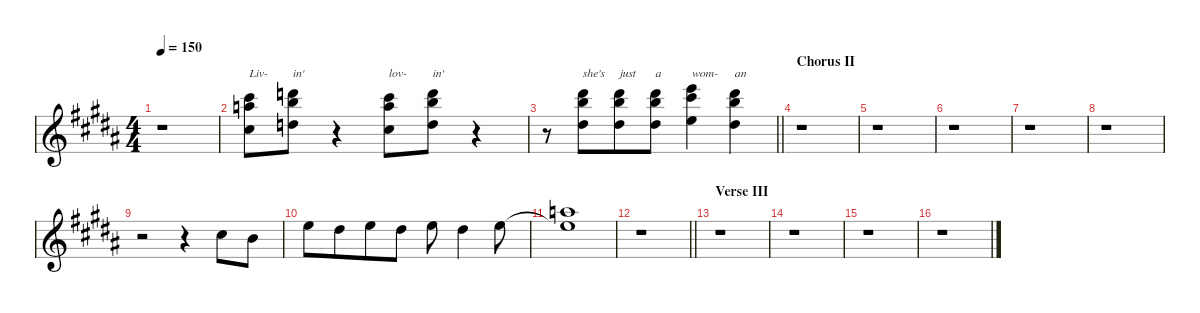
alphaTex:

\defaultSystemsLayout 4
\hideDynamics
\bracketExtendMode nobrackets
\singleTrackTrackNamePolicy hidden
\multiTrackTrackNamePolicy hidden
\firstSystemTrackNameMode fullname
\firstSystemTrackNameOrientation horizontal
\otherSystemsTrackNameOrientation horizontal
\track ("Backing Vocals" "sax.") {instrument tenorsax}
\staff {score}
\tuning (E4 B3 G3 D3 A2 E2)
\displaytranspose 14
\ts (4 4)
\tempo 150
\clef g2
\ks b
r.1{dy f beam Down} |
(7.1{acc #} 0.2{acc #} 12.3{acc forcenatural}).8{txt "Liv-" beam Down} (8.1{acc forcenatural} 1.2{acc forcenatural} 14.3{acc forcenatural}).8{txt "in'" beam Down} r.4{beam Down} (7.1{acc #} 0.2{acc #} 12.3{acc forcenatural}).8{txt "lov-" beam Down} (8.1{acc forcenatural} 1.2{acc forcenatural} 14.3{acc forcenatural}).8{txt "in'" beam Down} r.4{beam Down} |
\barLineRight lightlight
r.8{beam Down} (9.1{acc #} 2.2{acc #} 14.3{acc forcenatural}).8{txt "she's" beam Down beam merge} (9.1{acc #} 2.2{acc #} 14.3{acc forcenatural}).8{txt "just" beam Down} (9.1{acc #} 2.2{acc #} 14.3{acc forcenatural}).8{txt "a" beam Down} (10.1{acc forcenatural} 3.2{acc forcenatural} 16.3{acc #}).4{txt "wom-" beam Down} (9.1{acc #} 2.2{acc #} 14.3{acc forcenatural}).4{txt "an" beam Down} |
\section ("" "Chorus II")
r.1{beam Down} |
r.1{beam Down} |
r.1{beam Down} |
r.1{beam Down} |
r.1{beam Down} |
r.2{beam Down} r.4{beam Down} 0.2{acc #}.8{beam Down} 2.3{acc forcenatural}.8{beam Down} |
3.2{acc forcenatural}.8{beam Down} 2.2{acc #}.8{beam Down beam merge} 3.2{acc forcenatural}.8{beam Down} 2.2{acc #}.8{beam Down} 3.2{acc forcenatural}.8{beam Down} 2.2{acc #}.4{beam Down} 3.2{acc forcenatural}.8{beam Down} |
(3.1{acc forcenatural} 3.2{t acc forcenatural}).1{beam Down} |
\barLineRight lightlight
r.1{beam Down} |
\section ("" "Verse III")
r.1{beam Down} |
r.1{beam Down} |
r.1{beam Down} |
r.1{beam Down}
